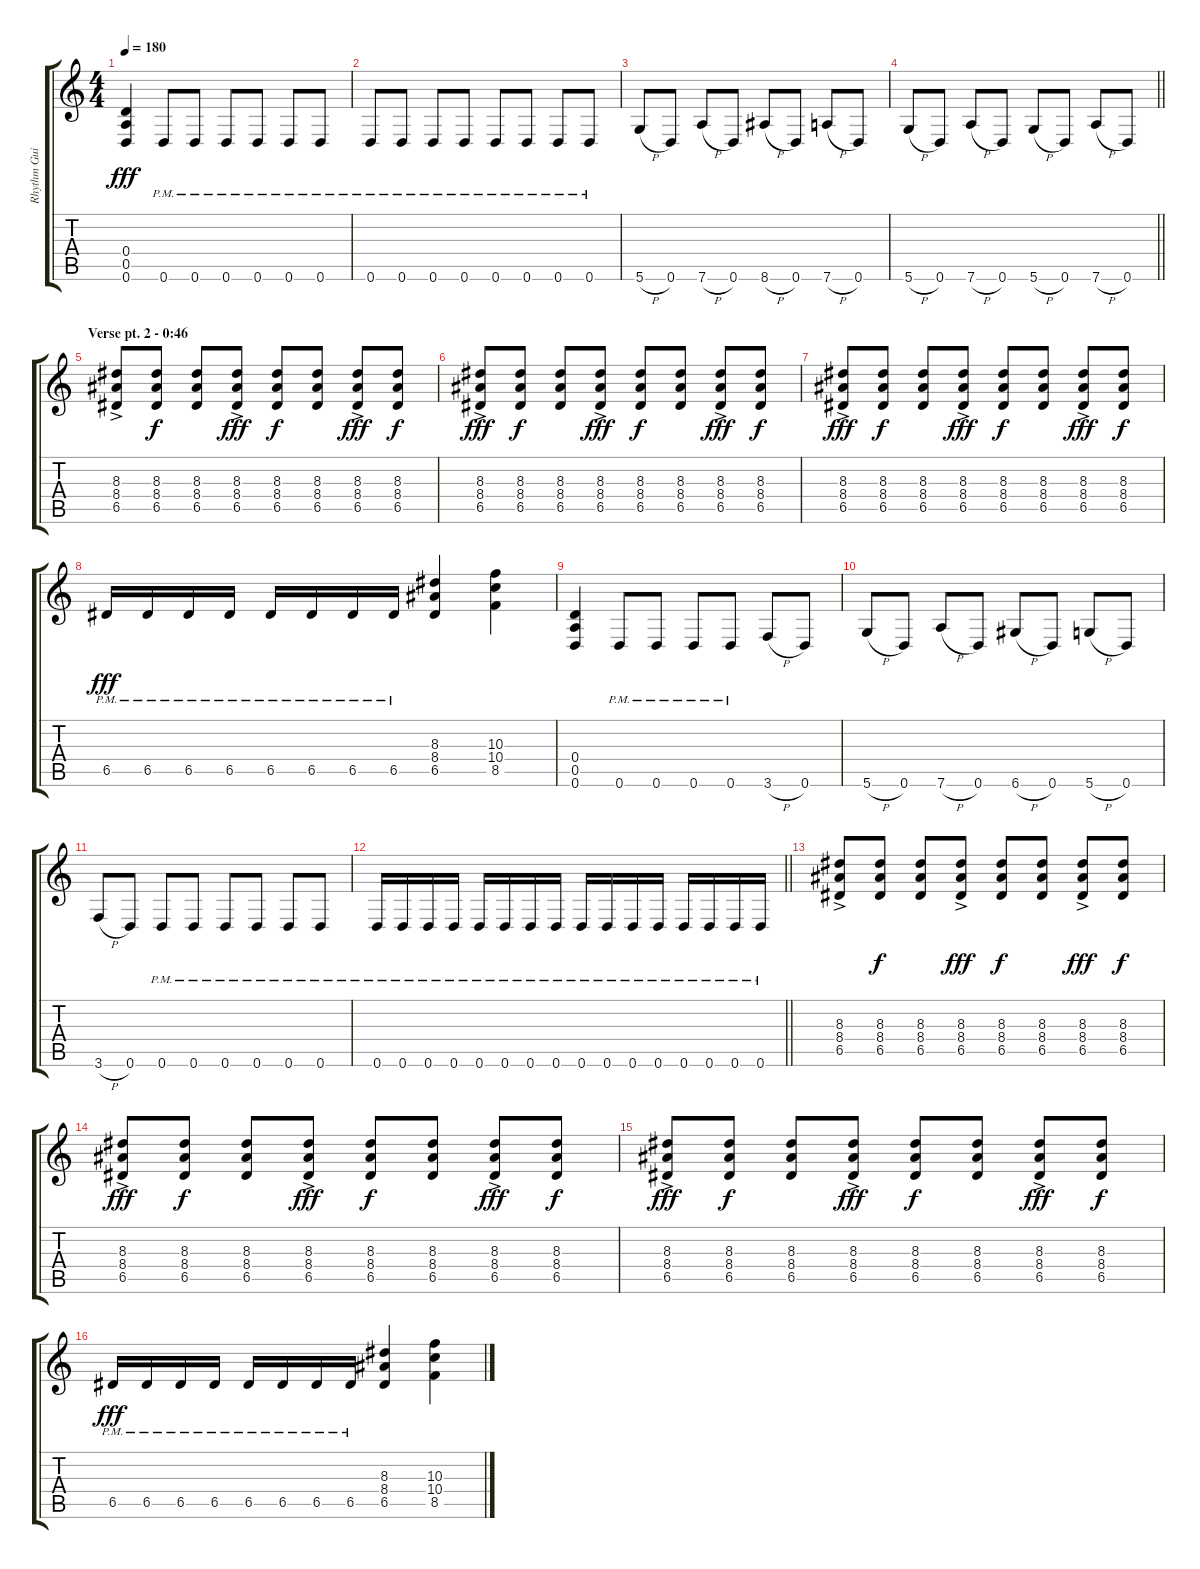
\track ("Rhythm Guitar 1" "Rhythm Gui") {instrument distortionguitar}
\staff {score tabs}
\tuning (E4 B3 G3 D3 A2 D2) {hide}
\ts (4 4)
\tempo 180
\clef g2
\ks c
(0.4 0.5 0.6).4{dy fff} 0.6{pm}.8 0.6{pm}.8 0.6{pm}.8 0.6{pm}.8 0.6{pm}.8 0.6{pm}.8 |
0.6{pm}.8 0.6{pm}.8 0.6{pm}.8 0.6{pm}.8 0.6{pm}.8 0.6{pm}.8 0.6{pm}.8 0.6{pm}.8 |
5.6{h}.8 0.6.8 7.6{h}.8 0.6.8 8.6{h}.8 0.6.8 7.6{h}.8 0.6.8 |
\barLineRight lightlight
5.6{h}.8 0.6.8 7.6{h}.8 0.6.8 5.6{h}.8 0.6.8 7.6{h}.8 0.6.8 |
\section ("" "Verse pt. 2 - 0:46")
(8.3{ac} 8.4{ac} 6.5{ac}).8 (8.3 8.4 6.5).8{dy f} (8.3 8.4 6.5).8 (8.3{ac} 8.4{ac} 6.5{ac}).8{dy fff} (8.3 8.4 6.5).8{dy f} (8.3 8.4 6.5).8 (8.3{ac} 8.4{ac} 6.5{ac}).8{dy fff} (8.3 8.4 6.5).8{dy f} |
(8.3{ac} 8.4{ac} 6.5{ac}).8{dy fff} (8.3 8.4 6.5).8{dy f} (8.3 8.4 6.5).8 (8.3{ac} 8.4{ac} 6.5{ac}).8{dy fff} (8.3 8.4 6.5).8{dy f} (8.3 8.4 6.5).8 (8.3{ac} 8.4{ac} 6.5{ac}).8{dy fff} (8.3 8.4 6.5).8{dy f} |
(8.3{ac} 8.4{ac} 6.5{ac}).8{dy fff} (8.3 8.4 6.5).8{dy f} (8.3 8.4 6.5).8 (8.3{ac} 8.4{ac} 6.5{ac}).8{dy fff} (8.3 8.4 6.5).8{dy f} (8.3 8.4 6.5).8 (8.3{ac} 8.4{ac} 6.5{ac}).8{dy fff} (8.3 8.4 6.5).8{dy f} |
6.5{pm}.16{dy fff} 6.5{pm}.16 6.5{pm}.16 6.5{pm}.16 6.5{pm}.16 6.5{pm}.16 6.5{pm}.16 6.5{pm}.16 (8.3 8.4 6.5).4 (10.3 10.4 8.5).4 |
(0.4 0.5 0.6).4 0.6{pm}.8 0.6{pm}.8 0.6{pm}.8 0.6{pm}.8 3.6{h}.8 0.6.8 |
5.6{h}.8 0.6.8 7.6{h}.8 0.6.8 6.6{h}.8 0.6.8 5.6{h}.8 0.6.8 |
3.6{h}.8 0.6.8 0.6{pm}.8 0.6{pm}.8 0.6{pm}.8 0.6{pm}.8 0.6{pm}.8 0.6{pm}.8 |
\barLineRight lightlight
0.6{pm}.16 0.6{pm}.16 0.6{pm}.16 0.6{pm}.16 0.6{pm}.16 0.6{pm}.16 0.6{pm}.16 0.6{pm}.16 0.6{pm}.16 0.6{pm}.16 0.6{pm}.16 0.6{pm}.16 0.6{pm}.16 0.6{pm}.16 0.6{pm}.16 0.6{pm}.16 |
(8.3{ac} 8.4{ac} 6.5{ac}).8 (8.3 8.4 6.5).8{dy f} (8.3 8.4 6.5).8 (8.3{ac} 8.4{ac} 6.5{ac}).8{dy fff} (8.3 8.4 6.5).8{dy f} (8.3 8.4 6.5).8 (8.3{ac} 8.4{ac} 6.5{ac}).8{dy fff} (8.3 8.4 6.5).8{dy f} |
(8.3{ac} 8.4{ac} 6.5{ac}).8{dy fff} (8.3 8.4 6.5).8{dy f} (8.3 8.4 6.5).8 (8.3{ac} 8.4{ac} 6.5{ac}).8{dy fff} (8.3 8.4 6.5).8{dy f} (8.3 8.4 6.5).8 (8.3{ac} 8.4{ac} 6.5{ac}).8{dy fff} (8.3 8.4 6.5).8{dy f} |
(8.3{ac} 8.4{ac} 6.5{ac}).8{dy fff} (8.3 8.4 6.5).8{dy f} (8.3 8.4 6.5).8 (8.3{ac} 8.4{ac} 6.5{ac}).8{dy fff} (8.3 8.4 6.5).8{dy f} (8.3 8.4 6.5).8 (8.3{ac} 8.4{ac} 6.5{ac}).8{dy fff} (8.3 8.4 6.5).8{dy f} |
6.5{pm}.16{dy fff} 6.5{pm}.16 6.5{pm}.16 6.5{pm}.16 6.5{pm}.16 6.5{pm}.16 6.5{pm}.16 6.5{pm}.16 (8.3 8.4 6.5).4 (10.3 10.4 8.5).4
